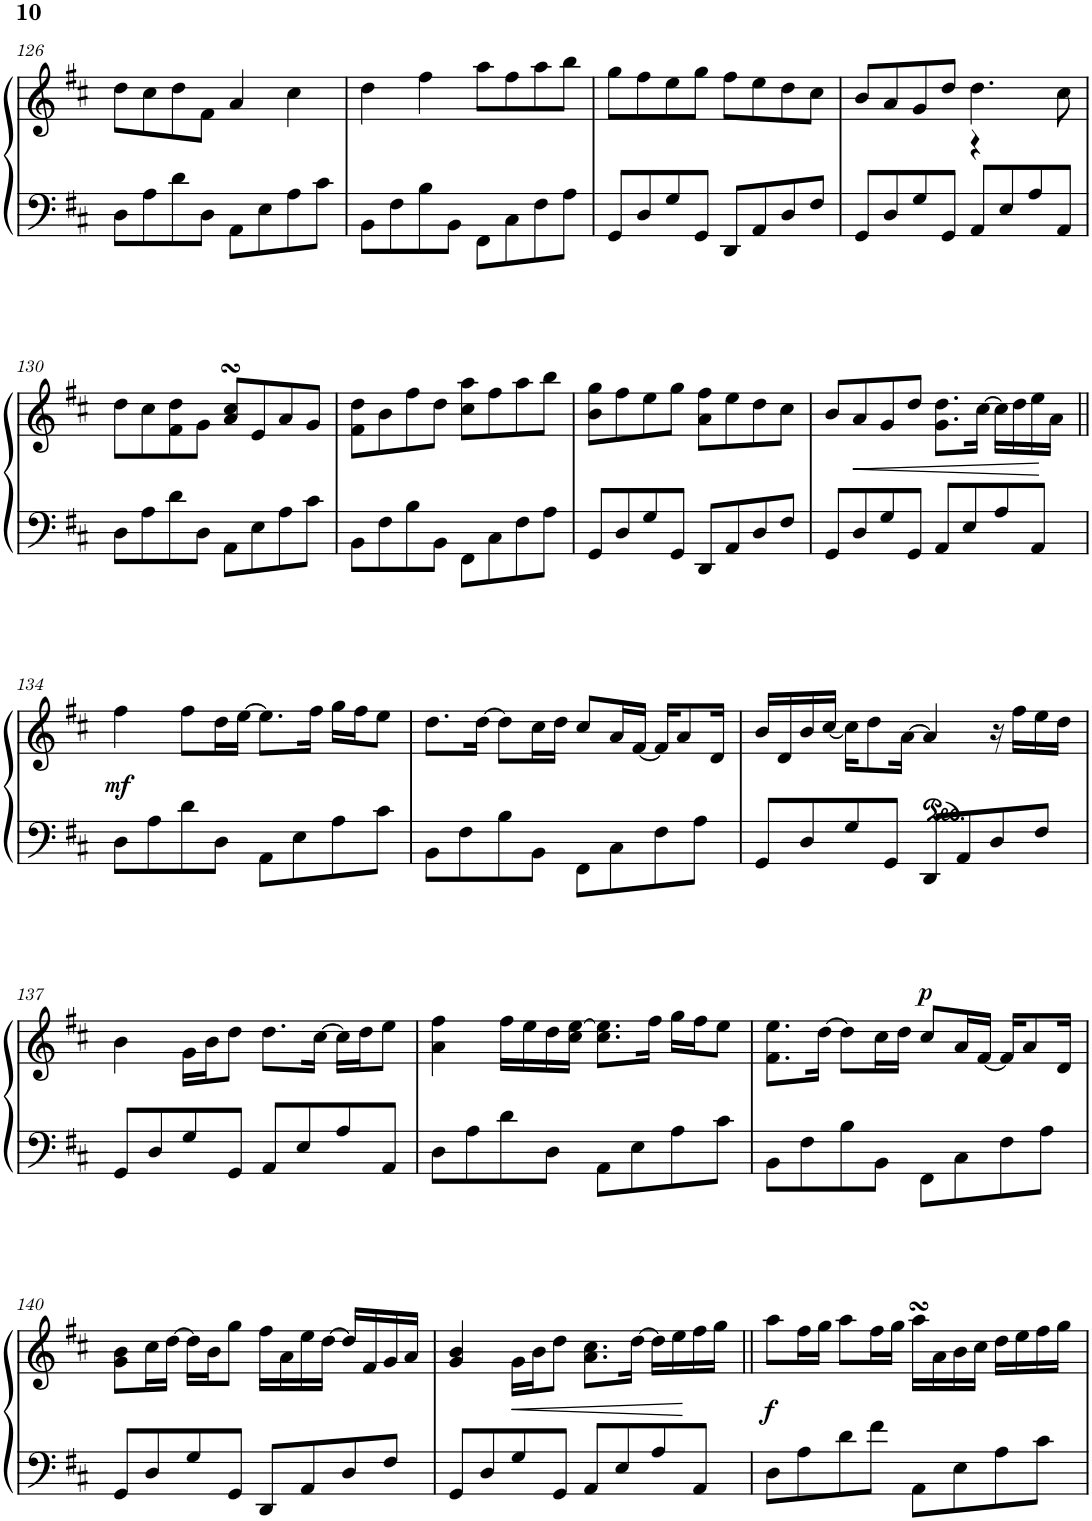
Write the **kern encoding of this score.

**kern	**kern	**dynam
*part1	*part1	*part1
*staff2	*staff1	*staff1/2
*I"Piano	*	*
*I'Pno	*	*
!!LO:PB:g=z
*clefF4	*clefG2	*
*k[f#c#]	*k[f#c#]	*
*M4/4	*M4/4	*
=126	=126	=126
8D\L	8dd\L	.
8A\	8cc#\	.
8d\	8dd\	.
8D\J	8f#\J	.
8AA\L	4a/	.
8E\	.	.
8A\	4cc#\	.
8c#\J	.	.
=127	=127	=127
8BB\L	4dd\	.
8F#\	.	.
8B\	4ff#\	.
8BB\J	.	.
8FF#\L	8aa\L	.
8C#\	8ff#\	.
8F#\	8aa\	.
8A\J	8bb\J	.
=128	=128	=128
8GG/L	8gg\L	.
8D/	8ff#\	.
8G/	8ee\	.
8GG/J	8gg\J	.
8DD/L	8ff#\L	.
8AA/	8ee\	.
8D/	8dd\	.
8F#/J	8cc#\J	.
=129	=129	=129
*	*^	*
8GG/L	8b/L	2ryy	.
8D/	8a/	.	.
8G/	8g/	.	.
8GG/J	8dd/J	.	.
8AA/L	4.dd\	4r	.
8E/	.	.	.
8A/	.	4ryy	.
8AA/J	8cc#\	.	.
*	*v	*v	*
!!LO:LB:g=z
=130	=130	=130
8D\L	8dd\L	.
8A\	8cc#\	.
8d\	8f#\ 8dd\	.
8D\J	8g\J	.
8AA\L	8a/sSSS 8cc#/sSSSL	.
8E\	8e/	.
8A\	8a/	.
8c#\J	8g/J	.
=131	=131	=131
8BB\L	8f#\ 8dd\L	.
8F#\	8b\	.
8B\	8ff#\	.
8BB\J	8dd\J	.
8FF#\L	8cc#\ 8aa\L	.
8C#\	8ff#\	.
8F#\	8aa\	.
8A\J	8bb\J	.
=132	=132	=132
8GG/L	8b\ 8gg\L	.
8D/	8ff#\	.
8G/	8ee\	.
8GG/J	8gg\J	.
8DD/L	8a\ 8ff#\L	.
8AA/	8ee\	.
8D/	8dd\	.
8F#/J	8cc#\J	.
=133	=133	=133
8GG/L	8b/L	.
!	!	!LO:HP:b
8D/	8a/	<
8G/	8g/	.
8GG/J	8dd/J	.
8AA/L	8.g\ 8.dd\L	.
8E/	.	.
.	[>16cc#\Jk	.
8A/	16cc#\LL]	.
.	16dd\	.
8AA/J	16ee\	.
.	16a\JJ	[
!!LO:LB:g=z
=134||	=134||	=134||
!	!	!LO:DY:b
8D\L	4ff#\	mf
8A\	.	.
8d\	8ff#\L	.
8D\J	16dd\L	.
.	[>16ee\JJ	.
8AA\L	8.ee\L]	.
8E\	.	.
.	16ff#\Jk	.
8A\	16gg\LL	.
.	16ff#\J	.
8c#\J	8ee\J	.
=135	=135	=135
8BB\L	8.dd\L	.
8F#\	.	.
.	[>16dd\Jk	.
8B\	8dd\L]	.
8BB\J	16cc#\L	.
.	16dd\JJ	.
8FF#\L	8cc#/L	.
8C#\	16a/L	.
.	[<16f#/JJ	.
8F#\	16f#/KL]	.
.	8a/	.
8A\J	.	.
.	16d/Jk	.
=136	=136	=136
8GG/L	16b/LL	.
.	16d/	.
8D/	16b/	.
.	[<16cc#/JJ	.
8G/	16cc#\KL]	.
.	8dd\	.
8GG/J	.	.
.	[>16a\Jk	.
8DD/L	4a/]	.
8AA/	.	.
8D/	16r	.
.	16ff#\LL	.
8F#/J	16ee\	.
.	16dd\JJ	.
!!LO:LB:g=z
=137	=137	=137
8GG/L	4b\	.
8D/	.	.
8G/	16g\LL	.
.	16b\J	.
8GG/J	8dd\J	.
8AA/L	8.dd\L	.
8E/	.	.
.	[>16cc#\Jk	.
8A/	16cc#\LL]	.
.	16dd\J	.
8AA/J	8ee\J	.
=138	=138	=138
8D\L	4a\ 4ff#\	.
8A\	.	.
8d\	16ff#\LL	.
.	16ee\	.
8D\J	16dd\	.
.	16cc#\ [>16ee\JJ	.
8AA\L	8.cc#\ 8.ee\]L	.
8E\	.	.
.	16ff#\Jk	.
8A\	16gg\LL	.
.	16ff#\J	.
8c#\J	8ee\J	.
=139	=139	=139
8BB\L	8.f#\ 8.ee\L	.
8F#\	.	.
.	[>16dd\Jk	.
8B\	8dd\L]	.
8BB\J	16cc#\L	.
.	16dd\JJ	.
!	!	!LO:DY:a
8FF#\L	8cc#/L	p
8C#\	16a/L	.
.	[<16f#/JJ	.
8F#\	16f#/KL]	.
.	8a/	.
8A\J	.	.
.	16d/Jk	.
!!LO:LB:g=z
=140	=140	=140
8GG/L	8g\ 8b\L	.
8D/	16cc#\L	.
.	[>16dd\JJ	.
8G/	16dd\LL]	.
.	16b\J	.
8GG/J	8gg\J	.
8DD/L	16ff#\LL	.
.	16a\	.
8AA/	16ee\	.
.	[>16dd\JJ	.
8D/	16dd/LL]	.
.	16f#/	.
8F#/J	16g/	.
.	16a/JJ	.
=141	=141	=141
8GG/L	4g/ 4b/	.
8D/	.	.
!	!	!LO:HP:b
8G/	16g\LL	<
.	16b\J	.
8GG/J	8dd\J	.
8AA/L	8.a\ 8.cc#\L	.
8E/	.	.
.	[>16dd\Jk	.
8A/	16dd\LL]	.
.	16ee\	.
8AA/J	16ff#\	[
.	16gg\JJ	.
=142||	=142||	=142||
!	!	!LO:DY:b
8D\L	8aa\L	f
8A\	16ff#\L	.
.	16gg\JJ	.
8d\	8aa\L	.
8f#\J	16ff#\L	.
.	16gg\JJ	.
8AA\L	16aasSSS\LL	.
.	16a\	.
8E\	16b\	.
.	16cc#\JJ	.
8A\	16dd\LL	.
.	16ee\	.
8c#\J	16ff#\	.
.	16gg\JJ	.
=	=	=
*-	*-	*-
